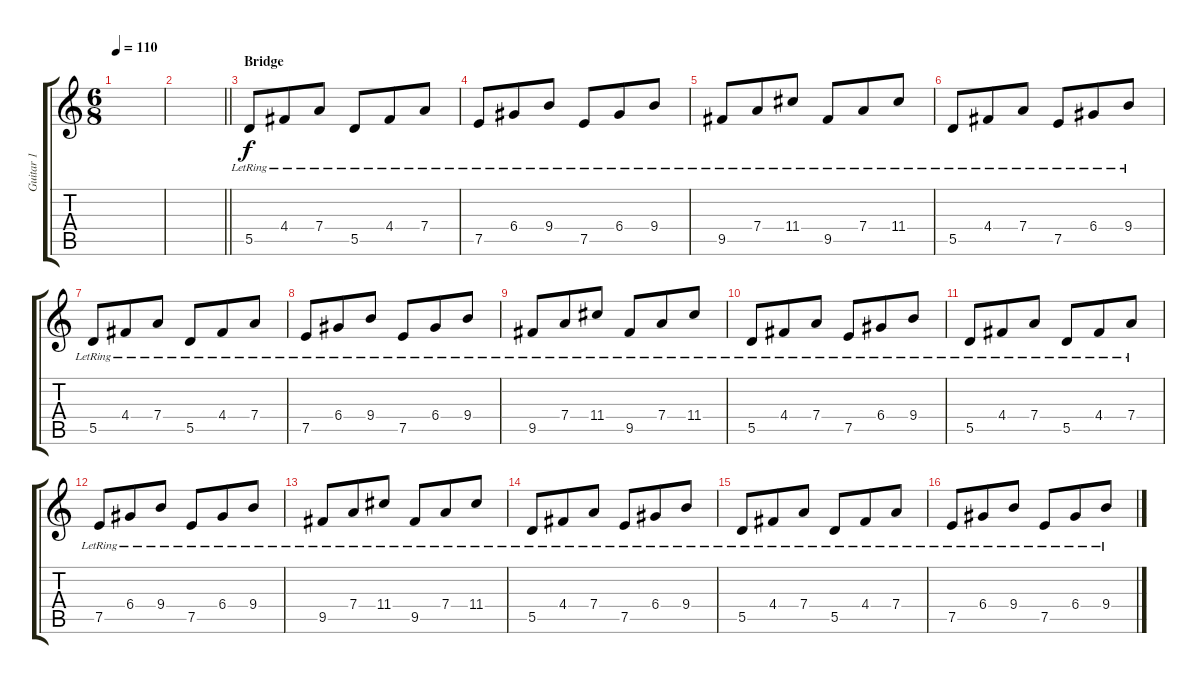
\track ("Guitar 1" "Guitar 1") {instrument electricguitarclean}
\staff {score tabs}
\tuning (E4 B3 G3 D3 A2 D2) {hide}
\ts (6 8)
\tempo 110
\clef g2
\ks c
|
\barLineRight lightlight
|
\section ("" "Bridge")
5.5{lr}.8{instrument guitarharmonics} 4.4{lr}.8 7.4{lr}.8 5.5{lr}.8 4.4{lr}.8 7.4{lr}.8 |
7.5{lr}.8 6.4{lr}.8 9.4{lr}.8 7.5{lr}.8 6.4{lr}.8 9.4{lr}.8 |
9.5{lr}.8 7.4{lr}.8 11.4{lr}.8 9.5{lr}.8 7.4{lr}.8 11.4{lr}.8 |
5.5{lr}.8 4.4{lr}.8 7.4{lr}.8 7.5{lr}.8 6.4{lr}.8 9.4{lr}.8 |
5.5{lr}.8{instrument guitarharmonics} 4.4{lr}.8 7.4{lr}.8 5.5{lr}.8 4.4{lr}.8 7.4{lr}.8 |
7.5{lr}.8 6.4{lr}.8 9.4{lr}.8 7.5{lr}.8 6.4{lr}.8 9.4{lr}.8 |
9.5{lr}.8 7.4{lr}.8 11.4{lr}.8 9.5{lr}.8 7.4{lr}.8 11.4{lr}.8 |
5.5{lr}.8 4.4{lr}.8 7.4{lr}.8 7.5{lr}.8 6.4{lr}.8 9.4{lr}.8 |
5.5{lr}.8{instrument guitarharmonics} 4.4{lr}.8 7.4{lr}.8 5.5{lr}.8 4.4{lr}.8 7.4{lr}.8 |
7.5{lr}.8 6.4{lr}.8 9.4{lr}.8 7.5{lr}.8 6.4{lr}.8 9.4{lr}.8 |
9.5{lr}.8 7.4{lr}.8 11.4{lr}.8 9.5{lr}.8 7.4{lr}.8 11.4{lr}.8 |
5.5{lr}.8 4.4{lr}.8 7.4{lr}.8 7.5{lr}.8 6.4{lr}.8 9.4{lr}.8 |
5.5{lr}.8{instrument guitarharmonics} 4.4{lr}.8 7.4{lr}.8 5.5{lr}.8 4.4{lr}.8 7.4{lr}.8 |
7.5{lr}.8 6.4{lr}.8 9.4{lr}.8 7.5{lr}.8 6.4{lr}.8 9.4{lr}.8
